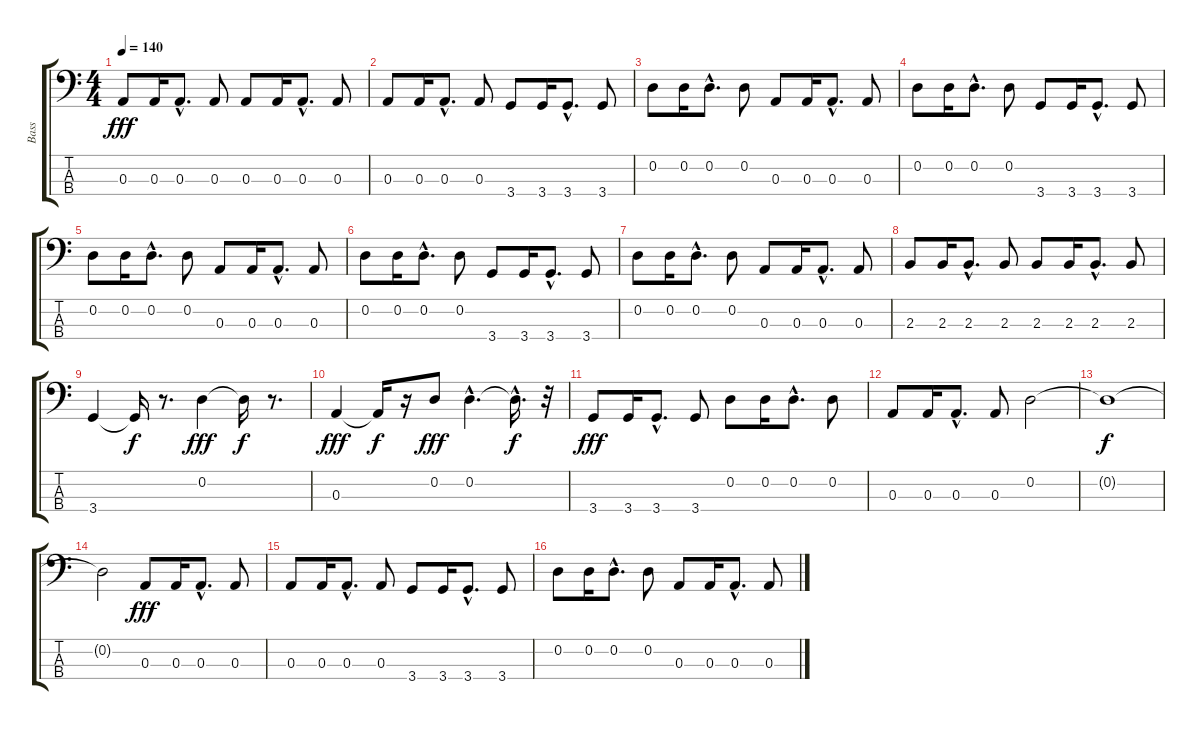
\track ("Bass" "Bass") {instrument electricbasspick}
\staff {score tabs}
\tuning (G2 D2 A1 E1) {hide}
\ts (4 4)
\tempo 140
\clef f4
\ks c
0.3.8{dy fff} 0.3.16 0.3{hac}.8{d} 0.3.8 0.3.8 0.3.16 0.3{hac}.8{d} 0.3.8 |
0.3.8 0.3.16 0.3{hac}.8{d} 0.3.8 3.4.8 3.4.16 3.4{hac}.8{d} 3.4.8 |
0.2.8 0.2.16 0.2{hac}.8{d} 0.2.8 0.3.8 0.3.16 0.3{hac}.8{d} 0.3.8 |
0.2.8 0.2.16 0.2{hac}.8{d} 0.2.8 3.4.8 3.4.16 3.4{hac}.8{d} 3.4.8 |
0.2.8 0.2.16 0.2{hac}.8{d} 0.2.8 0.3.8 0.3.16 0.3{hac}.8{d} 0.3.8 |
0.2.8 0.2.16 0.2{hac}.8{d} 0.2.8 3.4.8 3.4.16 3.4{hac}.8{d} 3.4.8 |
0.2.8 0.2.16 0.2{hac}.8{d} 0.2.8 0.3.8 0.3.16 0.3{hac}.8{d} 0.3.8 |
2.3.8 2.3.16 2.3{hac}.8{d} 2.3.8 2.3.8 2.3.16 2.3{hac}.8{d} 2.3.8 |
3.4.4 3.4{t}.16{dy f} r.8{d} 0.2.4{dy fff} 0.2{t}.16{dy f} r.8{d} |
0.3.4{dy fff} 0.3{t}.16{dy f} r.16 0.2.8{dy fff} 0.2{hac}.4{d} 0.2{hac t}.16{d dy f} r.32 |
3.4.8{dy fff} 3.4.16 3.4{hac}.8{d} 3.4.8 0.2.8 0.2.16 0.2{hac}.8{d} 0.2.8 |
0.3.8 0.3.16 0.3{hac}.8{d} 0.3.8 0.2.2 |
0.2{t}.1{dy f} |
0.2{t}.2 0.3.8{dy fff} 0.3.16 0.3{hac}.8{d} 0.3.8 |
0.3.8 0.3.16 0.3{hac}.8{d} 0.3.8 3.4.8 3.4.16 3.4{hac}.8{d} 3.4.8 |
0.2.8 0.2.16 0.2{hac}.8{d} 0.2.8 0.3.8 0.3.16 0.3{hac}.8{d} 0.3.8
